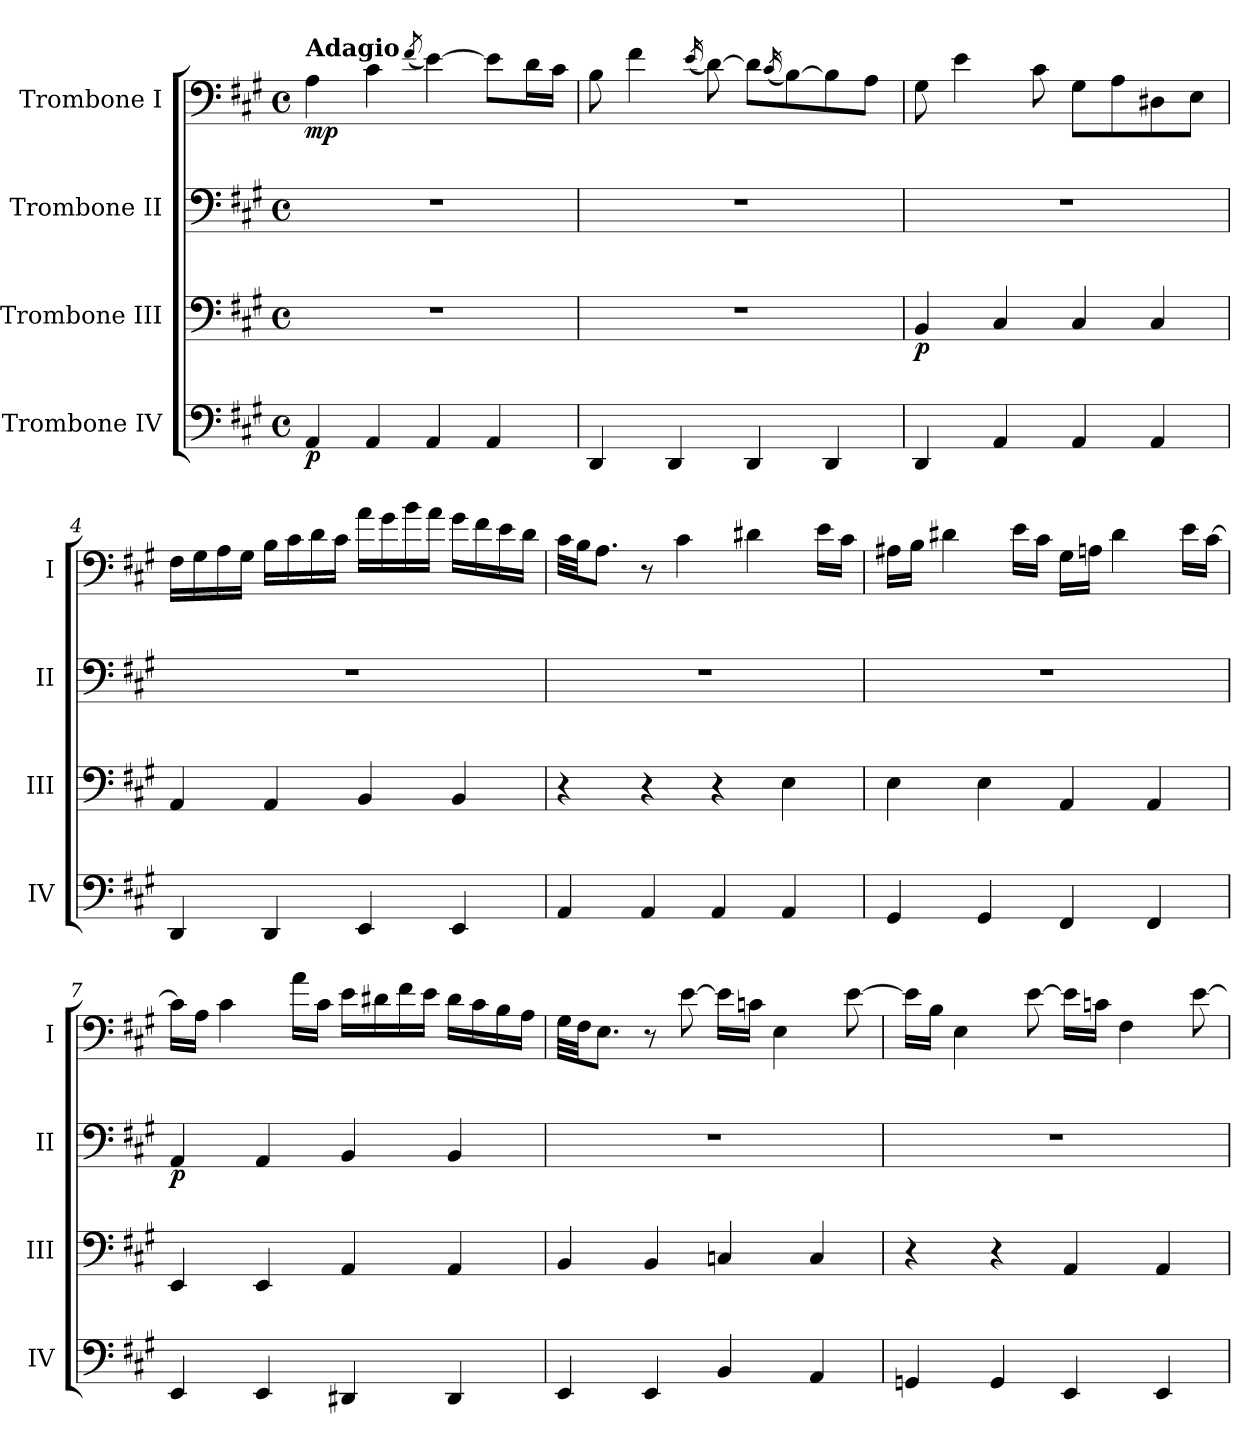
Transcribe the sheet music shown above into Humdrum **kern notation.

**kern	**dynam	**kern	**dynam	**kern	**dynam	**kern	**dynam
*part4	*part4	*part3	*part3	*part2	*part2	*part1	*part1
*staff4	*staff4	*staff3	*staff3	*staff2	*staff2	*staff1	*staff1
*I"Trombone IV	*	*I"Trombone III	*	*I"Trombone II	*	*I"Trombone I	*
*I'IV	*	*I'III	*	*I'II	*	*I'I	*
*clefF4	*	*clefF4	*	*clefF4	*	*clefF4	*
*k[f#c#g#]	*	*k[f#c#g#]	*	*k[f#c#g#]	*	*k[f#c#g#]	*
*M4/4	*	*M4/4	*	*M4/4	*	*M4/4	*
*met(c)	*	*met(c)	*	*met(c)	*	*met(c)	*
=1	=1	=1	=1	=1	=1	=1	=1
!	!	!	!	!	!	!LO:TX:a:B:t=Adagio	!
!	!LO:DY:b	!	!	!	!	!	!LO:DY:b
4AA/	p	1r	.	1r	.	4A\	mp
4AA/	.	.	.	.	.	4c#\	.
.	.	.	.	.	.	(<8qf#/	.
4AA/	.	.	.	.	.	[4e\)	.
4AA/	.	.	.	.	.	8e\L]	.
.	.	.	.	.	.	16d\L	.
.	.	.	.	.	.	16c#\JJ	.
=2	=2	=2	=2	=2	=2	=2	=2
4DD/	.	1r	.	1r	.	8B\	.
.	.	.	.	.	.	4f#\	.
4DD/	.	.	.	.	.	.	.
.	.	.	.	.	.	(<16qe/	.
.	.	.	.	.	.	[8d\)	.
4DD/	.	.	.	.	.	8d\L]	.
.	.	.	.	.	.	(<16qc#/	.
.	.	.	.	.	.	[8B\)	.
4DD/	.	.	.	.	.	8B\]	.
.	.	.	.	.	.	8A\J	.
=3	=3	=3	=3	=3	=3	=3	=3
!	!	!	!LO:DY:b	!	!	!	!
4DD/	.	4BB/	p	1r	.	8G#\	.
.	.	.	.	.	.	4e\	.
4AA/	.	4C#/	.	.	.	.	.
.	.	.	.	.	.	8c#\	.
4AA/	.	4C#/	.	.	.	8G#\L	.
.	.	.	.	.	.	8A\	.
4AA/	.	4C#/	.	.	.	8D#X\	.
.	.	.	.	.	.	8E\J	.
!!LO:LB:g=z
=4	=4	=4	=4	=4	=4	=4	=4
4DD/	.	4AA/	.	1r	.	16F#\LL	.
.	.	.	.	.	.	16G#\	.
.	.	.	.	.	.	16A\	.
.	.	.	.	.	.	16G#\JJ	.
4DD/	.	4AA/	.	.	.	16B\LL	.
.	.	.	.	.	.	16c#\	.
.	.	.	.	.	.	16d\	.
.	.	.	.	.	.	16c#\JJ	.
4EE/	.	4BB/	.	.	.	16a\LL	.
.	.	.	.	.	.	16g#\	.
.	.	.	.	.	.	16b\	.
.	.	.	.	.	.	16a\JJ	.
4EE/	.	4BB/	.	.	.	16g#\LL	.
.	.	.	.	.	.	16f#\	.
.	.	.	.	.	.	16e\	.
.	.	.	.	.	.	16d\JJ	.
=5	=5	=5	=5	=5	=5	=5	=5
4AA/	.	4r	.	1r	.	32c#\LLL	.
.	.	.	.	.	.	32B\JJ	.
.	.	.	.	.	.	8.A\J	.
4AA/	.	4r	.	.	.	8r	.
.	.	.	.	.	.	4c#\	.
4AA/	.	4r	.	.	.	.	.
.	.	.	.	.	.	4d#X\	.
4AA/	.	4E\	.	.	.	.	.
.	.	.	.	.	.	16e\LL	.
.	.	.	.	.	.	16c#\JJ	.
=6	=6	=6	=6	=6	=6	=6	=6
4GG#/	.	4E\	.	1r	.	16A#X\LL	.
.	.	.	.	.	.	16B\JJ	.
.	.	.	.	.	.	4d#X\	.
4GG#/	.	4E\	.	.	.	.	.
.	.	.	.	.	.	16e\LL	.
.	.	.	.	.	.	16c#\JJ	.
4FF#/	.	4AA/	.	.	.	16G#\LL	.
.	.	.	.	.	.	16An\JJ	.
.	.	.	.	.	.	4d#\	.
4FF#/	.	4AA/	.	.	.	.	.
.	.	.	.	.	.	16e\LL	.
.	.	.	.	.	.	[16c#\JJ	.
!!LO:PB:g=z
=7	=7	=7	=7	=7	=7	=7	=7
!	!	!	!	!	!LO:DY:b	!	!
4EE/	.	4EE/	.	4AA/	p	16c#\LL]	.
.	.	.	.	.	.	16A\JJ	.
.	.	.	.	.	.	4c#\	.
4EE/	.	4EE/	.	4AA/	.	.	.
.	.	.	.	.	.	16a\LL	.
.	.	.	.	.	.	16c#\JJ	.
4DD#X/	.	4AA/	.	4BB/	.	16e\LL	.
.	.	.	.	.	.	16d#X\	.
.	.	.	.	.	.	16f#\	.
.	.	.	.	.	.	16e\JJ	.
4DD#/	.	4AA/	.	4BB/	.	16d#\LL	.
.	.	.	.	.	.	16c#\	.
.	.	.	.	.	.	16B\	.
.	.	.	.	.	.	16A\JJ	.
=8	=8	=8	=8	=8	=8	=8	=8
4EE/	.	4BB/	.	1r	.	32G#\LLL	.
.	.	.	.	.	.	32F#\JJ	.
.	.	.	.	.	.	8.E\J	.
4EE/	.	4BB/	.	.	.	8r	.
.	.	.	.	.	.	[8e\	.
4BB/	.	4Cn/	.	.	.	16e\LL]	.
.	.	.	.	.	.	16cn\JJ	.
.	.	.	.	.	.	4E\	.
4AA/	.	4C/	.	.	.	.	.
.	.	.	.	.	.	[8e\	.
=9	=9	=9	=9	=9	=9	=9	=9
4GGn/	.	4r	.	1r	.	16e\LL]	.
.	.	.	.	.	.	16B\JJ	.
.	.	.	.	.	.	4E\	.
4GG/	.	4r	.	.	.	.	.
.	.	.	.	.	.	[8e\	.
4EE/	.	4AA/	.	.	.	16e\LL]	.
.	.	.	.	.	.	16cn\JJ	.
.	.	.	.	.	.	4F#\	.
4EE/	.	4AA/	.	.	.	.	.
.	.	.	.	.	.	[8e\	.
=	=	=	=	=	=	=	=
*-	*-	*-	*-	*-	*-	*-	*-
